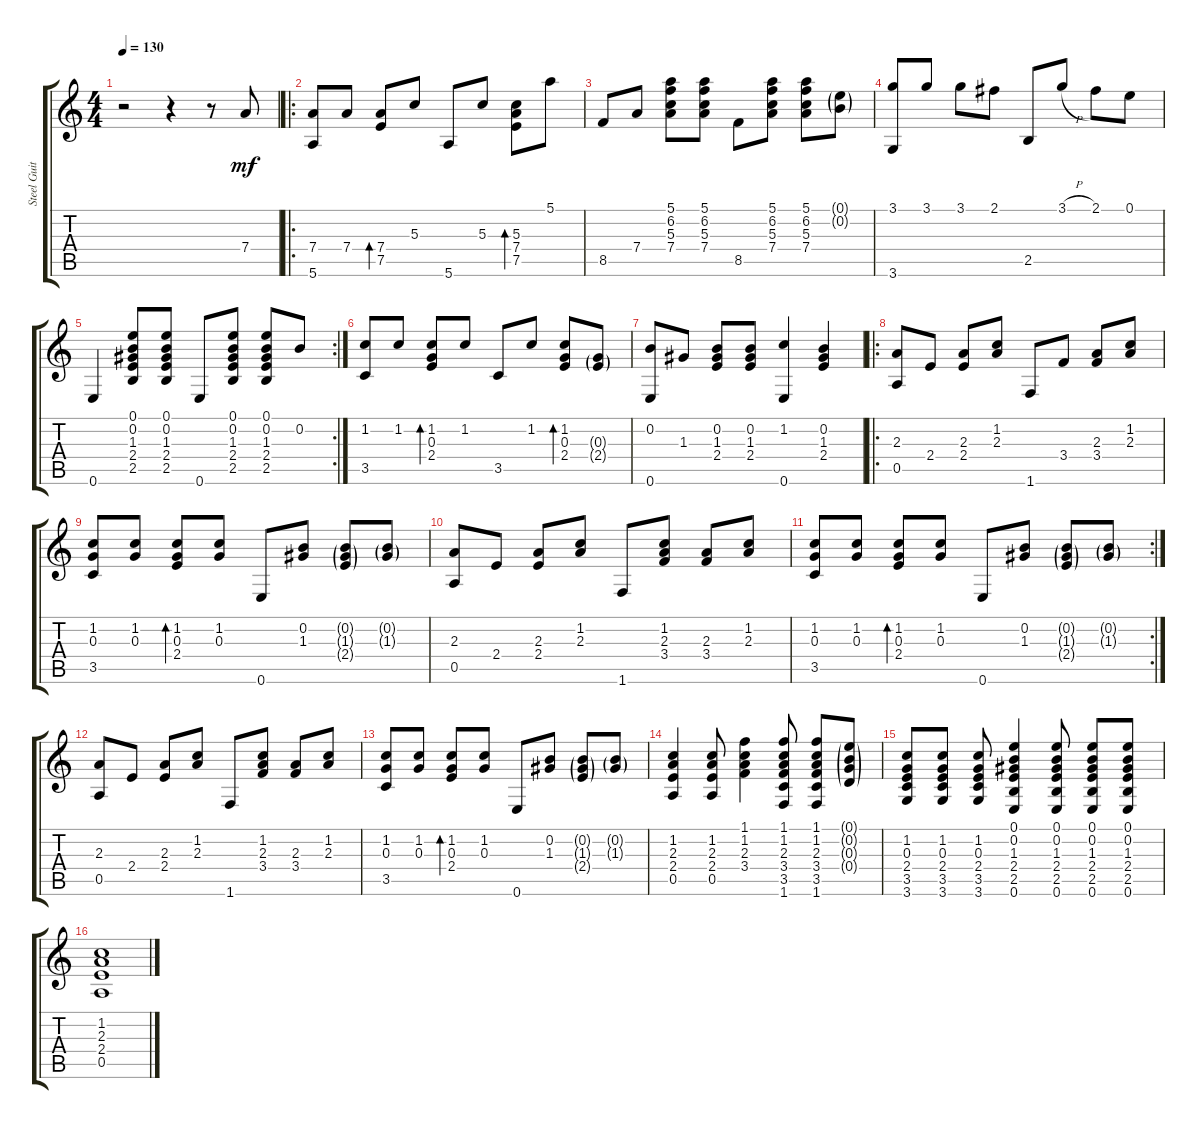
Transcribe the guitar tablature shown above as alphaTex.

\track ("Steel Guitar" "Steel Guit") {instrument acousticguitarsteel}
\staff {score tabs}
\tuning (E4 B3 G3 D3 A2 E2) {hide}
\ts (4 4)
\tempo 130
\clef g2
\ks c
r.2{dy mf instrument acousticguitarsteel} r.4 r.8 7.4.8 |
\ro
(7.4 5.6).8 7.4.8 (7.4 7.5).8{bd 30} 5.3.8 5.6.8 5.3.8 (5.3 7.4 7.5).8{bd 30} 5.1.8 |
8.5.8 7.4.8 (5.1 6.2 5.3 7.4).8 (5.1 6.2 5.3 7.4).8 8.5.8 (5.1 6.2 5.3 7.4).8 (5.1 6.2 5.3 7.4).8 (0.1{g} 0.2{g}).8 |
(3.1 3.6).8 3.1.8 3.1.8 2.1.8 2.5.8 3.1{h}.8 2.1.8 0.1.8 |
\rc 2
0.6.4 (0.1 0.2 1.3 2.4 2.5).8 (0.1 0.2 1.3 2.4 2.5).8 0.6.8 (0.1 0.2 1.3 2.4 2.5).8 (0.1 0.2 1.3 2.4 2.5).8 0.2.8 |
(1.2 3.5).8 1.2.8 (1.2 0.3 2.4).8{bd 30} 1.2.8 3.5.8 1.2.8 (1.2 0.3 2.4).8{bd 30} (0.3{g} 2.4{g}).8 |
(0.2 0.6).8 1.3.8 (0.2 1.3 2.4).8 (0.2 1.3 2.4).8 (1.2 0.6).4 (0.2 1.3 2.4).4 |
\ro
(2.3 0.5).8 2.4.8 (2.3 2.4).8 (1.2 2.3).8 1.6.8 3.4.8 (2.3 3.4).8 (1.2 2.3).8 |
(1.2 0.3 3.5).8 (1.2 0.3).8 (1.2 0.3 2.4).8{bd 30} (1.2 0.3).8 0.6.8 (0.2 1.3).8 (0.2{g} 1.3{g} 2.4{g}).8 (0.2{g} 1.3{g}).8 |
(2.3 0.5).8 2.4.8 (2.3 2.4).8 (1.2 2.3).8 1.6.8 (1.2 2.3 3.4).8 (2.3 3.4).8 (1.2 2.3).8 |
\rc 2
(1.2 0.3 3.5).8 (1.2 0.3).8 (1.2 0.3 2.4).8{bd 30} (1.2 0.3).8 0.6.8 (0.2 1.3).8 (0.2{g} 1.3{g} 2.4{g}).8 (0.2{g} 1.3{g}).8 |
(2.3 0.5).8 2.4.8 (2.3 2.4).8 (1.2 2.3).8 1.6.8 (1.2 2.3 3.4).8 (2.3 3.4).8 (1.2 2.3).8 |
(1.2 0.3 3.5).8 (1.2 0.3).8 (1.2 0.3 2.4).8{bd 30} (1.2 0.3).8 0.6.8 (0.2 1.3).8 (0.2{g} 1.3{g} 2.4{g}).8 (0.2{g} 1.3{g}).8 |
(1.2 2.3 2.4 0.5).4 (1.2 2.3 2.4 0.5).8 (1.1 1.2 2.3 3.4).4 (1.1 1.2 2.3 3.4 3.5 1.6).8 (1.1 1.2 2.3 3.4 3.5 1.6).8 (0.1{g} 0.2{g} 0.3{g} 0.4{g}).8 |
(1.2 0.3 2.4 3.5 3.6).8 (1.2 0.3 2.4 3.5 3.6).8 (1.2 0.3 2.4 3.5 3.6).8 (0.1 0.2 1.3 2.4 2.5 0.6).4 (0.1 0.2 1.3 2.4 2.5 0.6).8 (0.1 0.2 1.3 2.4 2.5 0.6).8 (0.1 0.2 1.3 2.4 2.5 0.6).8 |
(1.2 2.3 2.4 0.5).1
